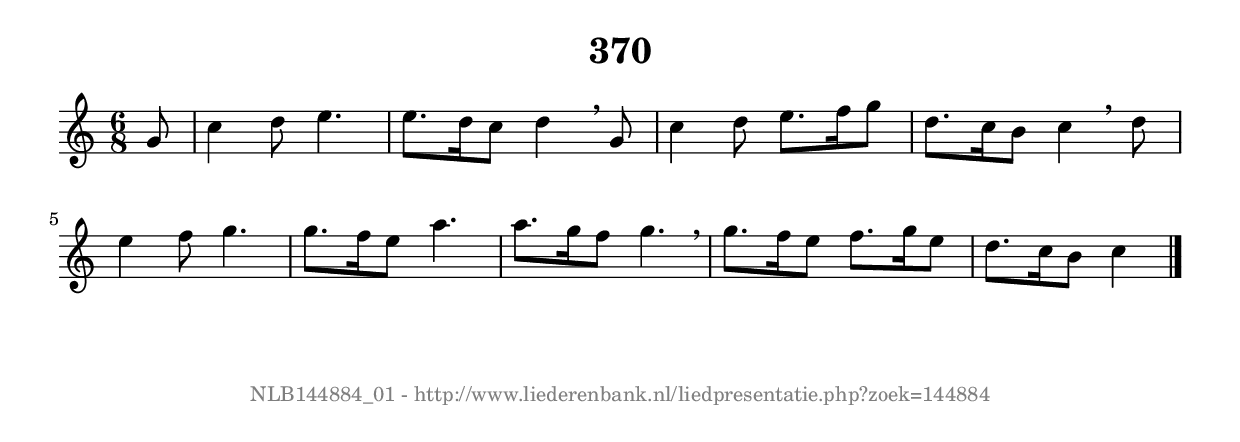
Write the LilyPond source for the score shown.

%
% produced by wce2krn 1.64 (7 June 2014)
%
\version"2.16"
#(append! paper-alist '(("long" . (cons (* 210 mm) (* 2000 mm)))))
#(set-default-paper-size "long")
sb = {\breathe}
mBreak = {\breathe }
bBreak = {\breathe }
x = {\once\override NoteHead #'style = #'cross }
gl=\glissando
itime={\override Staff.TimeSignature #'stencil = ##f }
ficta = {\once\set suggestAccidentals = ##t}
fine = {\once\override Score.RehearsalMark #'self-alignment-X = #1 \mark \markup {\italic{Fine}}}
dc = {\once\override Score.RehearsalMark #'self-alignment-X = #1 \mark \markup {\italic{D.C.}}}
dcf = {\once\override Score.RehearsalMark #'self-alignment-X = #1 \mark \markup {\italic{D.C. al Fine}}}
dcc = {\once\override Score.RehearsalMark #'self-alignment-X = #1 \mark \markup {\italic{D.C. al Coda}}}
ds = {\once\override Score.RehearsalMark #'self-alignment-X = #1 \mark \markup {\italic{D.S.}}}
dsf = {\once\override Score.RehearsalMark #'self-alignment-X = #1 \mark \markup {\italic{D.S. al Fine}}}
dsc = {\once\override Score.RehearsalMark #'self-alignment-X = #1 \mark \markup {\italic{D.S. al Coda}}}
pv = {\set Score.repeatCommands = #'((volta "1"))}
sv = {\set Score.repeatCommands = #'((volta "2"))}
tv = {\set Score.repeatCommands = #'((volta "3"))}
qv = {\set Score.repeatCommands = #'((volta "4"))}
xv = {\set Score.repeatCommands = #'((volta #f))}
\header{ tagline = ""
title = "370"
}
\score {{
\key c \major
\relative g'
{
\set melismaBusyProperties = #'()
\partial 32*4
\time 6/8
\tempo 4=120
\override Score.MetronomeMark #'transparent = ##t
\override Score.RehearsalMark #'break-visibility = #(vector #t #t #f)
g8 c4 d8 e4. e8. d16 c8 d4 \sb g,8 c4 d8 e8. f16 g8 d8. c16 b8 c4 \bar ":|:" \bBreak
d8 e4 f8 g4. g8. f16 e8 a4. a8. g16 f8 g4. \sb g8. f16 e8 f8. g16 e8 d8. c16 b8 c4 \bar "|."
 }}
 \midi { }
 \layout {
            indent = 0.0\cm
}
}
\markup { \vspace #0 } \markup { \with-color #grey \fill-line { \center-column { \smaller "NLB144884_01 - http://www.liederenbank.nl/liedpresentatie.php?zoek=144884" } } }
